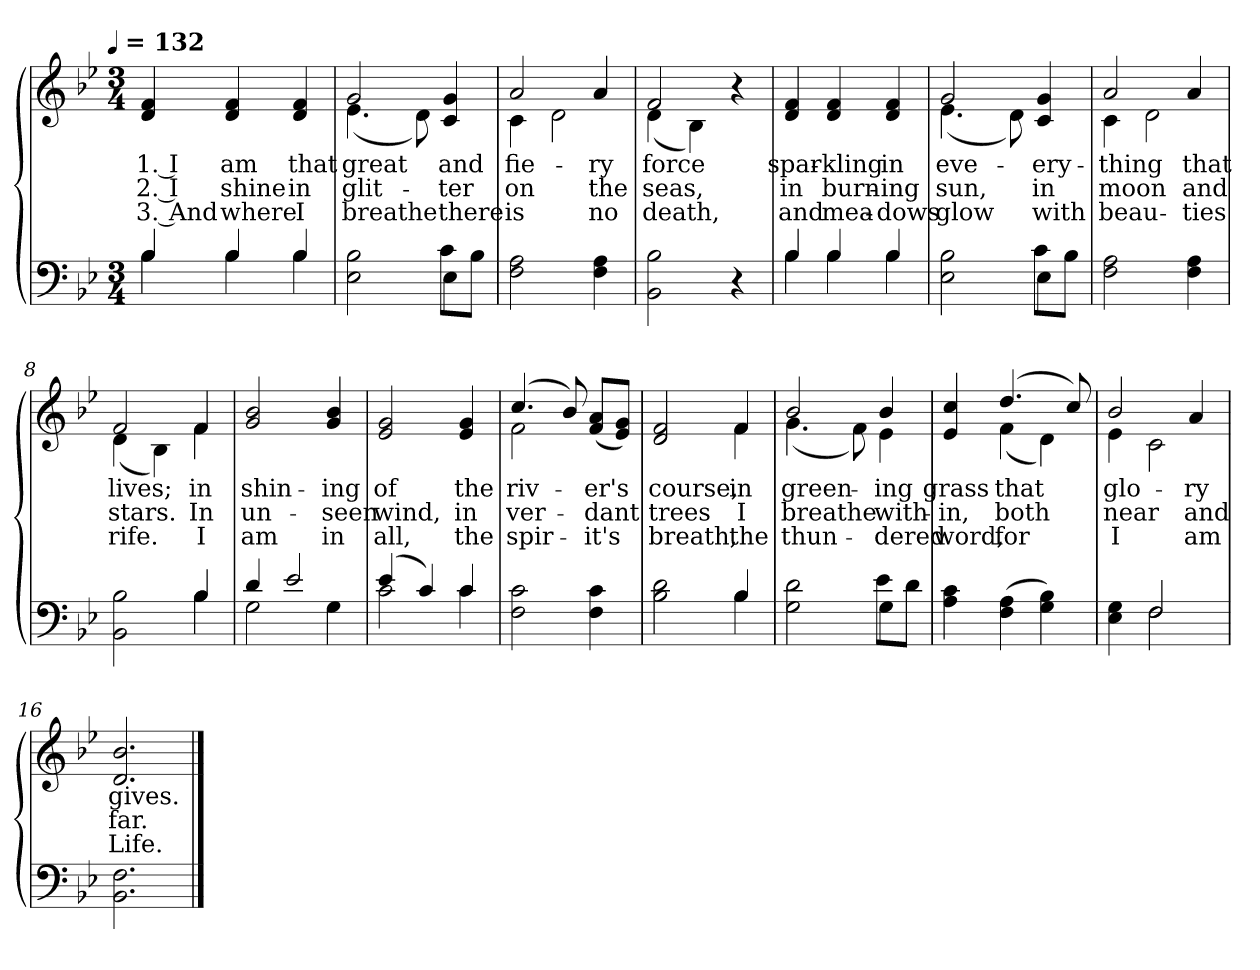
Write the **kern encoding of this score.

**kern	**kern	**text	**text	**text
*part1	*part1	*part1	*part1	*part1
*staff2	*staff1	*staff1	*staff1	*staff1
*clefF4	*clefG2	*	*	*
*k[b-e-]	*k[b-e-]	*	*	*
!!LO:TX:omd:t=[quarter] = 132
*M3/4	*M3/4	*	*	*
*MM132	*MM132	*	*	*
=1	=1	=1	=1	=1
*^	*	*	*	*
4B-/	4B-\	4d/ 4f/	1. I	2. I	3. And
4B-/	4B-\	4d/ 4f/	am	shine	where
4B-/	4B-\	4d/ 4f/	that	in	I
=2	=2	=2	=2	=2	=2
*	*	*^	*	*	*
2E-\ 2B-\	4ryy	2g/	(<4.e-\	great	glit-	breathe
.	4ryy	.	.	.	.	.
.	.	.	8d\)	.	.	.
4E-\	8cL	4c/ 4g/	4ryy	and	-ter	there
.	8B-J	.	.	.	.	.
*v	*v	*	*	*	*	*
=3	=3	=3	=3	=3	=3
2F\ 2A\	2a/	4c\	fie-	on	is
.	.	2d\	.	.	.
4F\ 4A\	4a/	.	-ry	the	no
=4	=4	=4	=4	=4	=4
2BB-\ 2B-\	2f/	(<4d\	force	seas,	death,
.	.	4B-\)	.	.	.
4r	4r	4ryy	.	.	.
*	*v	*v	*	*	*
=5	=5	=5	=5	=5
*^	*	*	*	*
4B-/	4B-\	4d/ 4f/	spar-	in	and
4B-/	4B-\	4d/ 4f/	-kling	burn-	mea-
4B-/	4B-\	4d/ 4f/	in	-ing	-dows
!!LO:LB:g=z
=6	=6	=6	=6	=6	=6
*	*	*^	*	*	*
2E-\ 2B-\	4ryy	2g/	(<4.e-\	eve-	sun,	glow
.	4ryy	.	.	.	.	.
.	.	.	8d\)	.	.	.
4E-\	8cL	4c/ 4g/	4ryy	-ery-	in	with
.	8B-J	.	.	.	.	.
*v	*v	*	*	*	*	*
=7	=7	=7	=7	=7	=7
2F\ 2A\	2a/	4c\	-thing	moon	beau-
.	.	2d\	.	.	.
4F\ 4A\	4a/	.	that	and	-ties
=8	=8	=8	=8	=8	=8
*^	*	*	*	*	*
2BB-\ 2B-\	4ryy	2f/	(<4d\	lives;	stars.	rife.
.	4ryy	.	4B-\)	.	.	.
4B-\	4B-/	4f/	4f\	in	In	I
*	*	*v	*v	*	*	*
=9	=9	=9	=9	=9	=9
4d/	2G\	2g/ 2b-/	shin-	un-	am
2e-/	.	.	.	.	.
.	4G\	4g/ 4b-/	-ing	-seen	in
=10	=10	=10	=10	=10	=10
(>4e-/	2c\	2e-/ 2g/	of	wind,	all,
4c/)	.	.	.	.	.
4c/	4c\	4e-/ 4g/	the	in	the
*v	*v	*	*	*	*
!!LO:LB:g=z
=11	=11	=11	=11	=11
*	*^	*	*	*
2F\ 2c\	(>4.cc/	2f\	riv-	ver-	spir-
.	8b-/)	.	.	.	.
4F\ 4c\	(>8f 8aL	4ryy	-er's	-dant	-it's
.	8e- 8gJ)	.	.	.	.
=12	=12	=12	=12	=12	=12
*^	*	*	*	*	*
2B-\ 2d\	4ryy	2d/ 2f/	4ryy	course,	trees	breath,
.	4ryy	.	4ryy	.	.	.
4B-\	4B-/	4f/	4f\	in	I	the
=13	=13	=13	=13	=13	=13	=13
2G\ 2d\	4ryy	2b-/	(<4.g\	green-	breathe	thun-
.	4ryy	.	.	.	.	.
.	.	.	8f\)	.	.	.
4G\	8e-L	4b-/	4e-\	-ing	with-	-dered
.	8dJ	.	.	.	.	.
*v	*v	*	*	*	*	*
=14	=14	=14	=14	=14	=14
4A\ 4c\	4e-/ 4cc/	4ryy	grass	-in,	word,
(>4F\ 4A\	(>4.dd/	(<4f\	that	both	for
4G\ 4B-\)	.	4d\)	.	.	.
.	8cc/)	.	.	.	.
=15	=15	=15	=15	=15	=15
*^	*	*	*	*	*
4E-\ 4G\	4ryy	2b-/	4e-\	glo-	near	I
2F\	2F/	.	2c\	.	.	.
.	.	4a/	.	-ry	and	am
*v	*v	*	*	*	*	*
*	*v	*v	*	*	*
=16	=16	=16	=16	=16
2.BB-\ 2.F\	2.d/ 2.b-/	gives.	far.	Life.
==	==	==	==	==
*-	*-	*-	*-	*-
